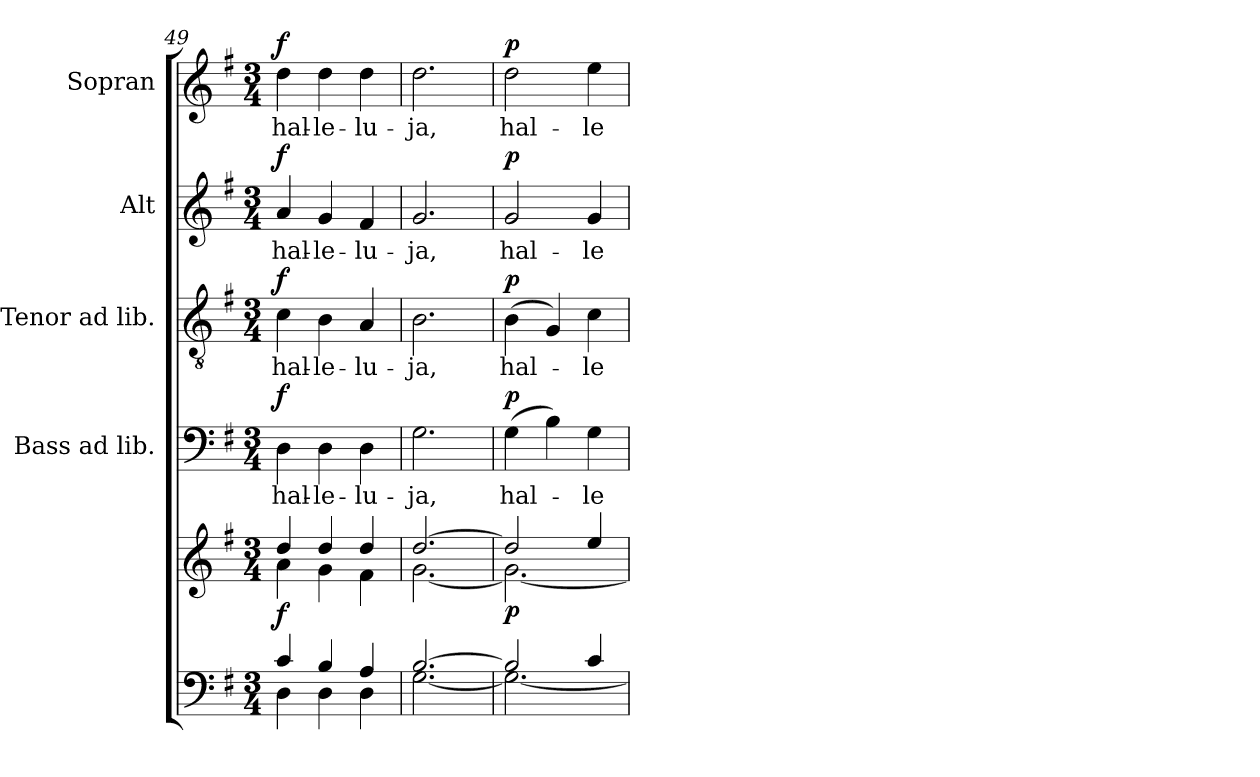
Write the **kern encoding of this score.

**kern	**kern	**dynam	**kern	**text	**dynam	**kern	**text	**dynam	**kern	**text	**dynam	**kern	**text	**dynam
*part5	*part5	*part5	*part4	*part4	*part4	*part3	*part3	*part3	*part2	*part2	*part2	*part1	*part1	*part1
*staff6	*staff5	*staff5/6	*staff4	*staff4	*staff4	*staff3	*staff3	*staff3	*staff2	*staff2	*staff2	*staff1	*staff1	*staff1
*	*	*	*I"Bass ad lib.	*	*	*I"Tenor ad lib.	*	*	*I"Alt	*	*	*I"Sopran	*	*
*	*	*	*I'B.	*	*	*I'T.	*	*	*I'A.	*	*	*I'S.	*	*
*clefF4	*clefG2	*	*clefF4	*	*	*clefGv2	*	*	*clefG2	*	*	*clefG2	*	*
*k[f#]	*k[f#]	*	*k[f#]	*	*	*k[f#]	*	*	*k[f#]	*	*	*k[f#]	*	*
*G:	*G:	*	*G:	*	*	*G:	*	*	*G:	*	*	*G:	*	*
*M3/4	*M3/4	*	*M3/4	*	*	*M3/4	*	*	*M3/4	*	*	*M3/4	*	*
=49	=49	=49	=49	=49	=49	=49	=49	=49	=49	=49	=49	=49	=49	=49
*^	*^	*	*	*	*	*	*	*	*	*	*	*	*	*
!	!	!	!	!LO:DY:b	!	!LO:LY:b	!LO:DY:a	!	!LO:LY:b	!LO:DY:a	!	!LO:LY:b	!LO:DY:a	!	!LO:LY:b	!LO:DY:a
4c/	4D\	4dd/	4a\	f	4D\	hal-	f	4c\	hal-	f	4a/	hal-	f	4dd\	hal-	f
!	!	!	!	!	!	!LO:LY:b	!	!	!LO:LY:b	!	!	!LO:LY:b	!	!	!LO:LY:b	!
4B/	4D\	4dd/	4g\	.	4D\	-le-	.	4B\	-le-	.	4g/	-le-	.	4dd\	-le-	.
!	!	!	!	!	!	!LO:LY:b	!	!	!LO:LY:b	!	!	!LO:LY:b	!	!	!LO:LY:b	!
4A/	4D\	4dd/	4f#\	.	4D\	-lu-	.	4A/	-lu-	.	4f#/	-lu-	.	4dd\	-lu-	.
=50	=50	=50	=50	=50	=50	=50	=50	=50	=50	=50	=50	=50	=50	=50	=50	=50
!	!	!	!	!	!	!LO:LY:b	!	!	!LO:LY:b	!	!	!LO:LY:b	!	!	!LO:LY:b	!
[>2.B/	[<2.G\	[>2.dd/	[<2.g\	.	2.G\	-ja,	.	2.B\	-ja,	.	2.g/	-ja,	.	2.dd\	-ja,	.
=51	=51	=51	=51	=51	=51	=51	=51	=51	=51	=51	=51	=51	=51	=51	=51	=51
!	!	!	!	!LO:DY:b	!	!LO:LY:b	!LO:DY:a	!	!LO:LY:b	!LO:DY:a	!	!LO:LY:b	!LO:DY:a	!	!LO:LY:b	!LO:DY:a
2B/]	2.G\_	2dd/]	2.g\_	p	(>4G\	hal-	p	(>4B\	hal-	p	2g/	hal-	p	2dd\	hal-	p
.	.	.	.	.	4B\)	.	.	4G/)	.	.	.	.	.	.	.	.
!	!	!	!	!	!	!LO:LY:b	!	!	!LO:LY:b	!	!	!LO:LY:b	!	!	!LO:LY:b	!
4c/	.	4ee/	.	.	4G\	-le-	.	4c\	-le-	.	4g/	-le-	.	4ee\	-le-	.
*v	*v	*	*	*	*	*	*	*	*	*	*	*	*	*	*	*
*	*v	*v	*	*	*	*	*	*	*	*	*	*	*	*	*
=	=	=	=	=	=	=	=	=	=	=	=	=	=	=
*-	*-	*-	*-	*-	*-	*-	*-	*-	*-	*-	*-	*-	*-	*-
